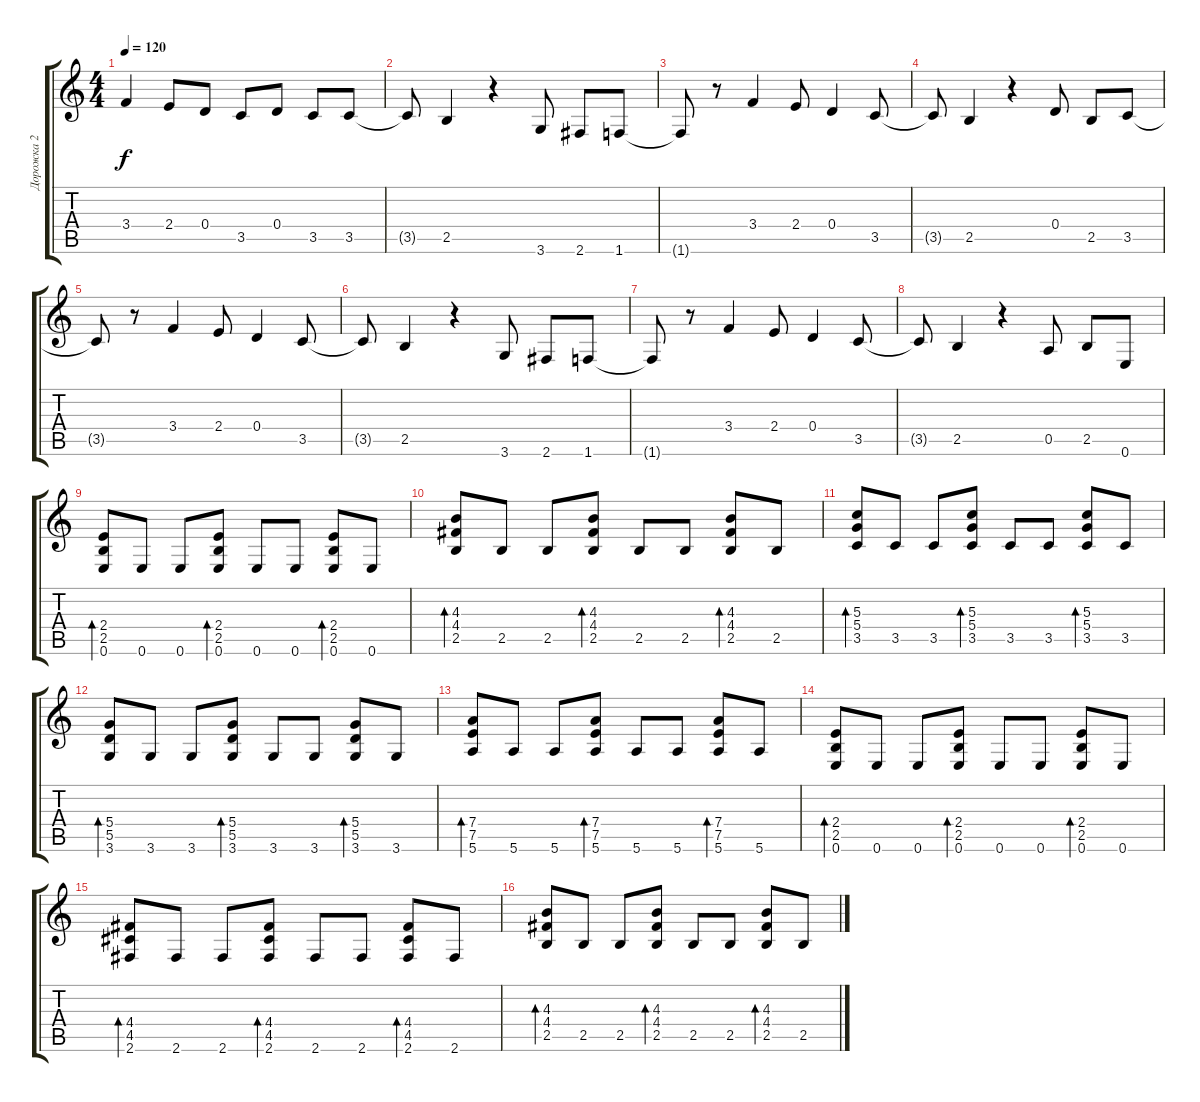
\track ("Дорожка 2" "Дорожка 2") {instrument acousticguitarsteel}
\staff {score tabs}
\tuning (E4 B3 G3 D3 A2 E2) {hide}
\ts (4 4)
\tempo 120
\clef g2
\ks c
3.4.4{dy f} 2.4.8 0.4.8 3.5.8 0.4.8 3.5.8 3.5.8 |
3.5{t}.8 2.5.4 r.4 3.6.8 2.6.8 1.6.8 |
1.6{t}.8 r.8 3.4.4 2.4.8 0.4.4 3.5.8 |
3.5{t}.8 2.5.4 r.4 0.4.8 2.5.8 3.5.8 |
3.5{t}.8 r.8 3.4.4 2.4.8 0.4.4 3.5.8 |
3.5{t}.8 2.5.4 r.4 3.6.8 2.6.8 1.6.8 |
1.6{t}.8 r.8 3.4.4 2.4.8 0.4.4 3.5.8 |
3.5{t}.8 2.5.4 r.4 0.5.8 2.5.8 0.6.8 |
(2.4 2.5 0.6).8{bd 120} 0.6.8 0.6.8 (2.4 2.5 0.6).8{bd 120} 0.6.8 0.6.8 (2.4 2.5 0.6).8{bd 120} 0.6.8 |
(4.3 4.4 2.5).8{bd 120} 2.5.8 2.5.8 (4.3 4.4 2.5).8{bd 120} 2.5.8 2.5.8 (4.3 4.4 2.5).8{bd 120} 2.5.8 |
(5.3 5.4 3.5).8{bd 120} 3.5.8 3.5.8 (5.3 5.4 3.5).8{bd 120} 3.5.8 3.5.8 (5.3 5.4 3.5).8{bd 120} 3.5.8 |
(5.4 5.5 3.6).8{bd 120} 3.6.8 3.6.8 (5.4 5.5 3.6).8{bd 120} 3.6.8 3.6.8 (5.4 5.5 3.6).8{bd 120} 3.6.8 |
(7.4 7.5 5.6).8{bd 120} 5.6.8 5.6.8 (7.4 7.5 5.6).8{bd 120} 5.6.8 5.6.8 (7.4 7.5 5.6).8{bd 120} 5.6.8 |
(2.4 2.5 0.6).8{bd 120} 0.6.8 0.6.8 (2.4 2.5 0.6).8{bd 120} 0.6.8 0.6.8 (2.4 2.5 0.6).8{bd 120} 0.6.8 |
(4.4 4.5 2.6).8{bd 120} 2.6.8 2.6.8 (4.4 4.5 2.6).8{bd 120} 2.6.8 2.6.8 (4.4 4.5 2.6).8{bd 120} 2.6.8 |
(4.3 4.4 2.5).8{bd 120} 2.5.8 2.5.8 (4.3 4.4 2.5).8{bd 120} 2.5.8 2.5.8 (4.3 4.4 2.5).8{bd 120} 2.5.8
